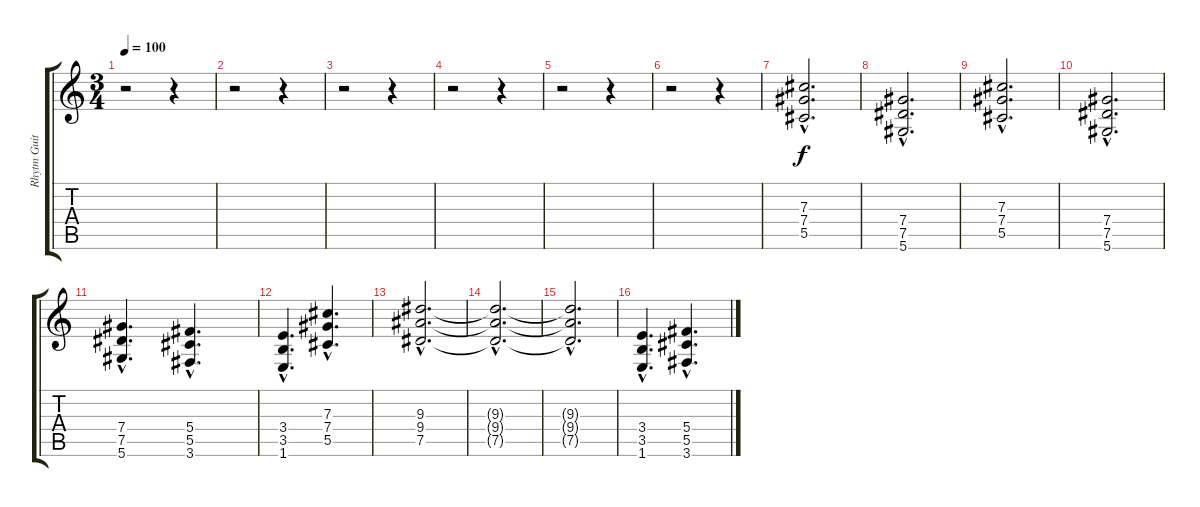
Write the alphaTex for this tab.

\track ("Rhytm Guitar" "Rhytm Guit") {instrument distortionguitar}
\staff {score tabs}
\tuning (Eb4 Bb3 Gb3 Db3 Ab2 Eb2) {hide}
\ts (3 4)
\tempo 100
\clef g2
\ks c
r.2{dy f} r.4 |
r.2 r.4 |
r.2 r.4 |
r.2 r.4 |
r.2 r.4 |
r.2 r.4 |
(7.3{hac} 7.4{hac} 5.5{hac}).2{d} |
(7.4{hac} 7.5{hac} 5.6{hac}).2{d} |
(7.3{hac} 7.4{hac} 5.5{hac}).2{d} |
(7.4{hac} 7.5{hac} 5.6{hac}).2{d} |
(7.4{hac} 7.5{hac} 5.6{hac}).4{d} (5.4{hac} 5.5{hac} 3.6{hac}).4{d} |
(3.4{hac} 3.5{hac} 1.6{hac}).4{d} (7.3{hac} 7.4{hac} 5.5{hac}).4{d} |
(9.3{hac} 9.4{hac} 7.5{hac}).2{d} |
(9.3{hac t} 9.4{hac t} 7.5{hac t}).2{d} |
(9.3{hac t} 9.4{hac t} 7.5{hac t}).2{d} |
(3.4{hac} 3.5{hac} 1.6{hac}).4{d} (5.4{hac} 5.5{hac} 3.6{hac}).4{d}
